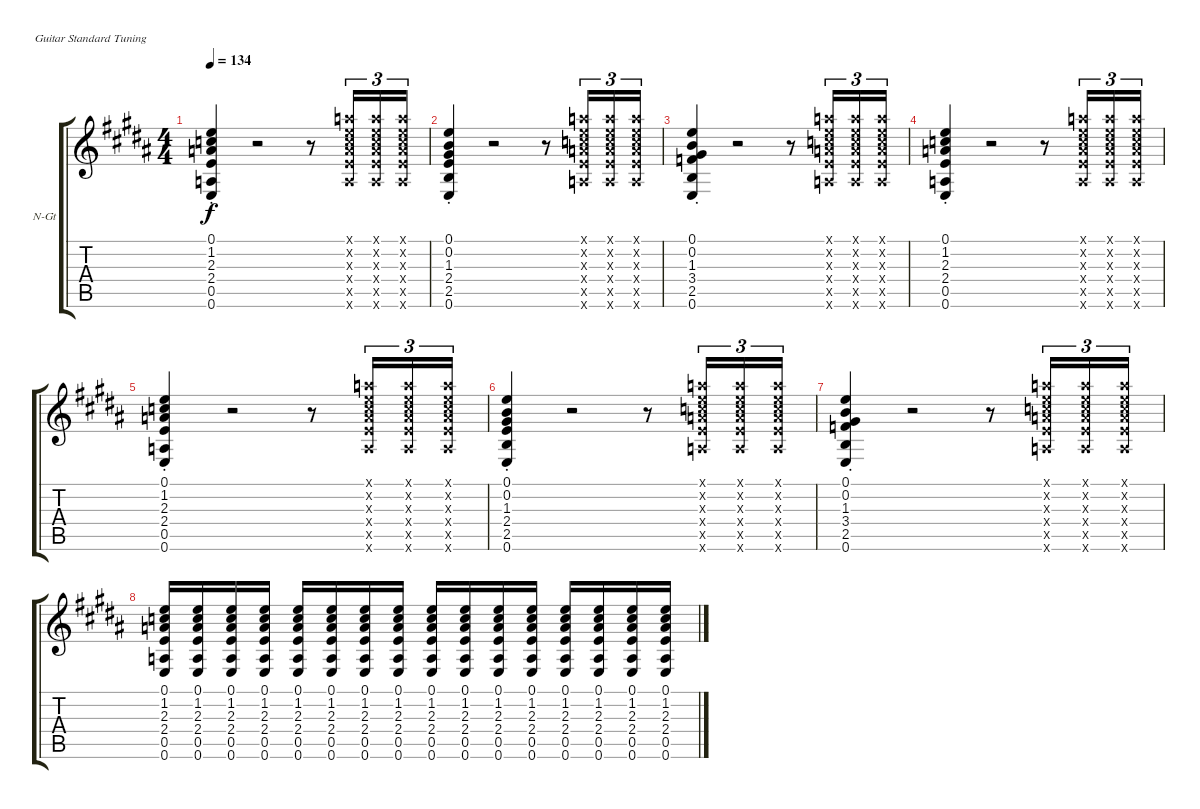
\defaultSystemsLayout 4
\bracketExtendMode groupsimilarinstruments
\firstSystemTrackNameOrientation horizontal
\otherSystemsTrackNameOrientation horizontal
\track ("Cédric" "N-Gt") {instrument acousticguitarnylon}
\staff {score tabs}
\tuning (E4 B3 G3 D3 A2 E2)
\ts (4 4)
\tempo 134
\clef g2
\ks b
(0.6 0.5 2.4 2.3 1.2 0.1{st}).4{dy f} r.2 r.8 (5.6{x} 7.5{x} 7.4{x} 5.3{x} 5.2{x} 5.1{x}).16{tu (3 2)} (5.6{x} 7.5{x} 7.4{x} 5.3{x} 5.2{x} 5.1{x}).16{tu (3 2)} (5.6{x} 7.5{x} 7.4{x} 5.3{x} 5.2{x} 5.1{x}).16{tu (3 2)} |
(0.1 0.2 1.3 2.4 2.5 0.6{st}).4 r.2 r.8 (5.6{x} 7.5{x} 7.4{x} 5.3{x} 5.2{x} 5.1{x}).16{tu (3 2)} (5.6{x} 7.5{x} 7.4{x} 5.3{x} 5.2{x} 5.1{x}).16{tu (3 2)} (5.6{x} 7.5{x} 7.4{x} 5.3{x} 5.2{x} 5.1{x}).16{tu (3 2)} |
(0.1 0.2 1.3 3.4 2.5 0.6{st}).4 r.2 r.8 (5.6{x} 7.5{x} 7.4{x} 5.3{x} 5.2{x} 5.1{x}).16{tu (3 2)} (5.6{x} 7.5{x} 7.4{x} 5.3{x} 5.2{x} 5.1{x}).16{tu (3 2)} (5.6{x} 7.5{x} 7.4{x} 5.3{x} 5.2{x} 5.1{x}).16{tu (3 2)} |
(0.6 0.5 2.4 2.3 1.2 0.1{st}).4 r.2 r.8 (5.6{x} 7.5{x} 7.4{x} 5.3{x} 5.2{x} 5.1{x}).16{tu (3 2)} (5.6{x} 7.5{x} 7.4{x} 5.3{x} 5.2{x} 5.1{x}).16{tu (3 2)} (5.6{x} 7.5{x} 7.4{x} 5.3{x} 5.2{x} 5.1{x}).16{tu (3 2)} |
(0.6 0.5 2.4 2.3 1.2 0.1{st}).4 r.2 r.8 (5.6{x} 7.5{x} 7.4{x} 5.3{x} 5.2{x} 5.1{x}).16{tu (3 2)} (5.6{x} 7.5{x} 7.4{x} 5.3{x} 5.2{x} 5.1{x}).16{tu (3 2)} (5.6{x} 7.5{x} 7.4{x} 5.3{x} 5.2{x} 5.1{x}).16{tu (3 2)} |
(0.1 0.2 1.3 2.4 2.5 0.6{st}).4 r.2 r.8 (5.6{x} 7.5{x} 7.4{x} 5.3{x} 5.2{x} 5.1{x}).16{tu (3 2)} (5.6{x} 7.5{x} 7.4{x} 5.3{x} 5.2{x} 5.1{x}).16{tu (3 2)} (5.6{x} 7.5{x} 7.4{x} 5.3{x} 5.2{x} 5.1{x}).16{tu (3 2)} |
(0.1 0.2 1.3 3.4 2.5 0.6{st}).4 r.2 r.8 (5.6{x} 7.5{x} 7.4{x} 5.3{x} 5.2{x} 5.1{x}).16{tu (3 2)} (5.6{x} 7.5{x} 7.4{x} 5.3{x} 5.2{x} 5.1{x}).16{tu (3 2)} (5.6{x} 7.5{x} 7.4{x} 5.3{x} 5.2{x} 5.1{x}).16{tu (3 2)} |
(0.6 0.5 2.4 2.3 1.2 0.1).16 (0.6 0.5 2.4 2.3 1.2 0.1).16 (0.6 0.5 2.4 2.3 1.2 0.1).16 (0.6 0.5 2.4 2.3 1.2 0.1).16 (0.6 0.5 2.4 2.3 1.2 0.1).16 (0.6 0.5 2.4 2.3 1.2 0.1).16 (0.6 0.5 2.4 2.3 1.2 0.1).16 (0.6 0.5 2.4 2.3 1.2 0.1).16 (0.6 0.5 2.4 2.3 1.2 0.1).16 (0.6 0.5 2.4 2.3 1.2 0.1).16 (0.6 0.5 2.4 2.3 1.2 0.1).16 (0.6 0.5 2.4 2.3 1.2 0.1).16 (0.6 0.5 2.4 2.3 1.2 0.1).16 (0.6 0.5 2.4 2.3 1.2 0.1).16 (0.6 0.5 2.4 2.3 1.2 0.1).16 (0.6 0.5 2.4 2.3 1.2 0.1).16
